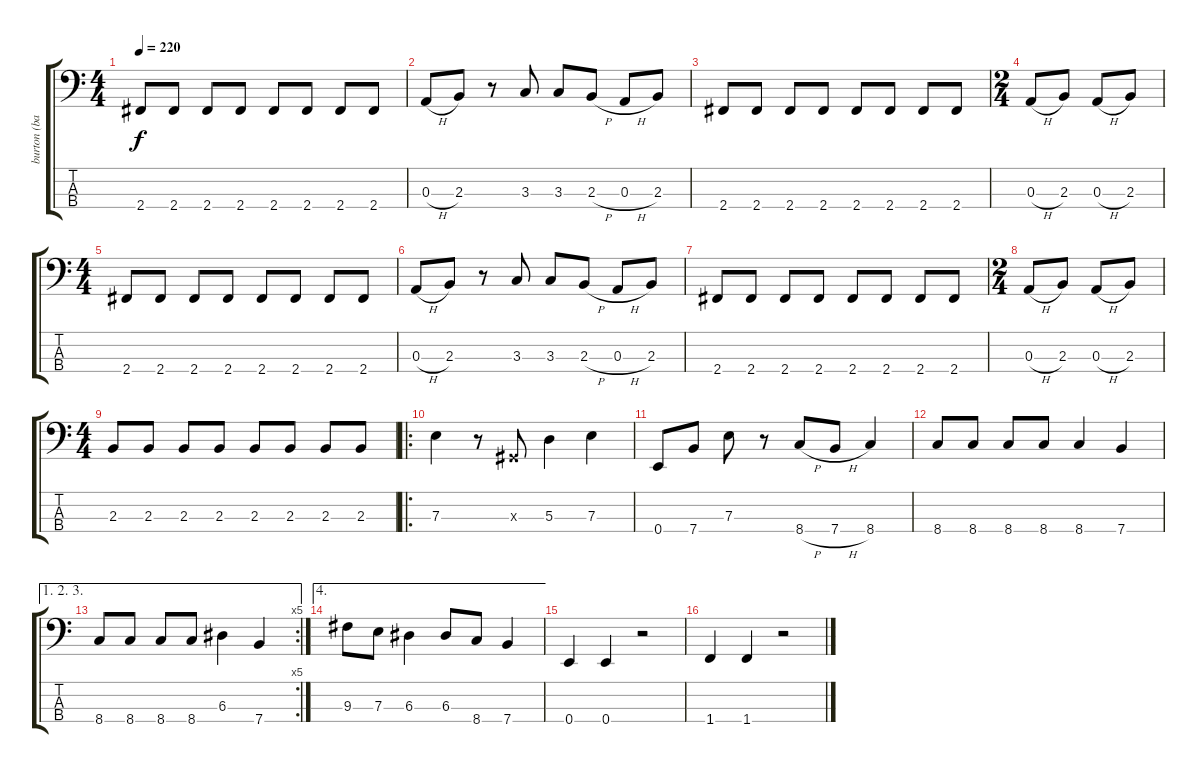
\track ("burton (bass)" "burton (ba") {instrument electricbassfinger}
\staff {score tabs}
\tuning (G2 D2 A1 E1) {hide}
\ts (4 4)
\tempo 220
\clef f4
\ks c
2.4.8{dy f} 2.4.8 2.4.8 2.4.8 2.4.8 2.4.8 2.4.8 2.4.8 |
0.3{h}.8 2.3.8 r.8 3.3.8 3.3.8 2.3{h}.8 0.3{h}.8 2.3.8 |
2.4.8 2.4.8 2.4.8 2.4.8 2.4.8 2.4.8 2.4.8 2.4.8 |
\ts (2 4)
0.3{h}.8 2.3.8 0.3{h}.8 2.3.8 |
\ts (4 4)
2.4.8 2.4.8 2.4.8 2.4.8 2.4.8 2.4.8 2.4.8 2.4.8 |
0.3{h}.8 2.3.8 r.8 3.3.8 3.3.8 2.3{h}.8 0.3{h}.8 2.3.8 |
2.4.8 2.4.8 2.4.8 2.4.8 2.4.8 2.4.8 2.4.8 2.4.8 |
\ts (2 4)
0.3{h}.8 2.3.8 0.3{h}.8 2.3.8 |
\ts (4 4)
2.3.8 2.3.8 2.3.8 2.3.8 2.3.8 2.3.8 2.3.8 2.3.8 |
\ro
7.3.4 r.8 -1.3{x}.8 5.3.4 7.3.4 |
0.4.8 7.4.8 7.3.8 r.8 8.4{h}.8 7.4{h}.8 8.4.4 |
8.4.8 8.4.8 8.4.8 8.4.8 8.4.4 7.4.4 |
\ae (1 2 3)
\rc 5
8.4.8 8.4.8 8.4.8 8.4.8 6.3.4 7.4.4 |
\ae 4
9.3.8 7.3.8 6.3.4 6.3.8 8.4.8 7.4.4 |
0.4.4 0.4.4 r.2 |
1.4.4 1.4.4 r.2
